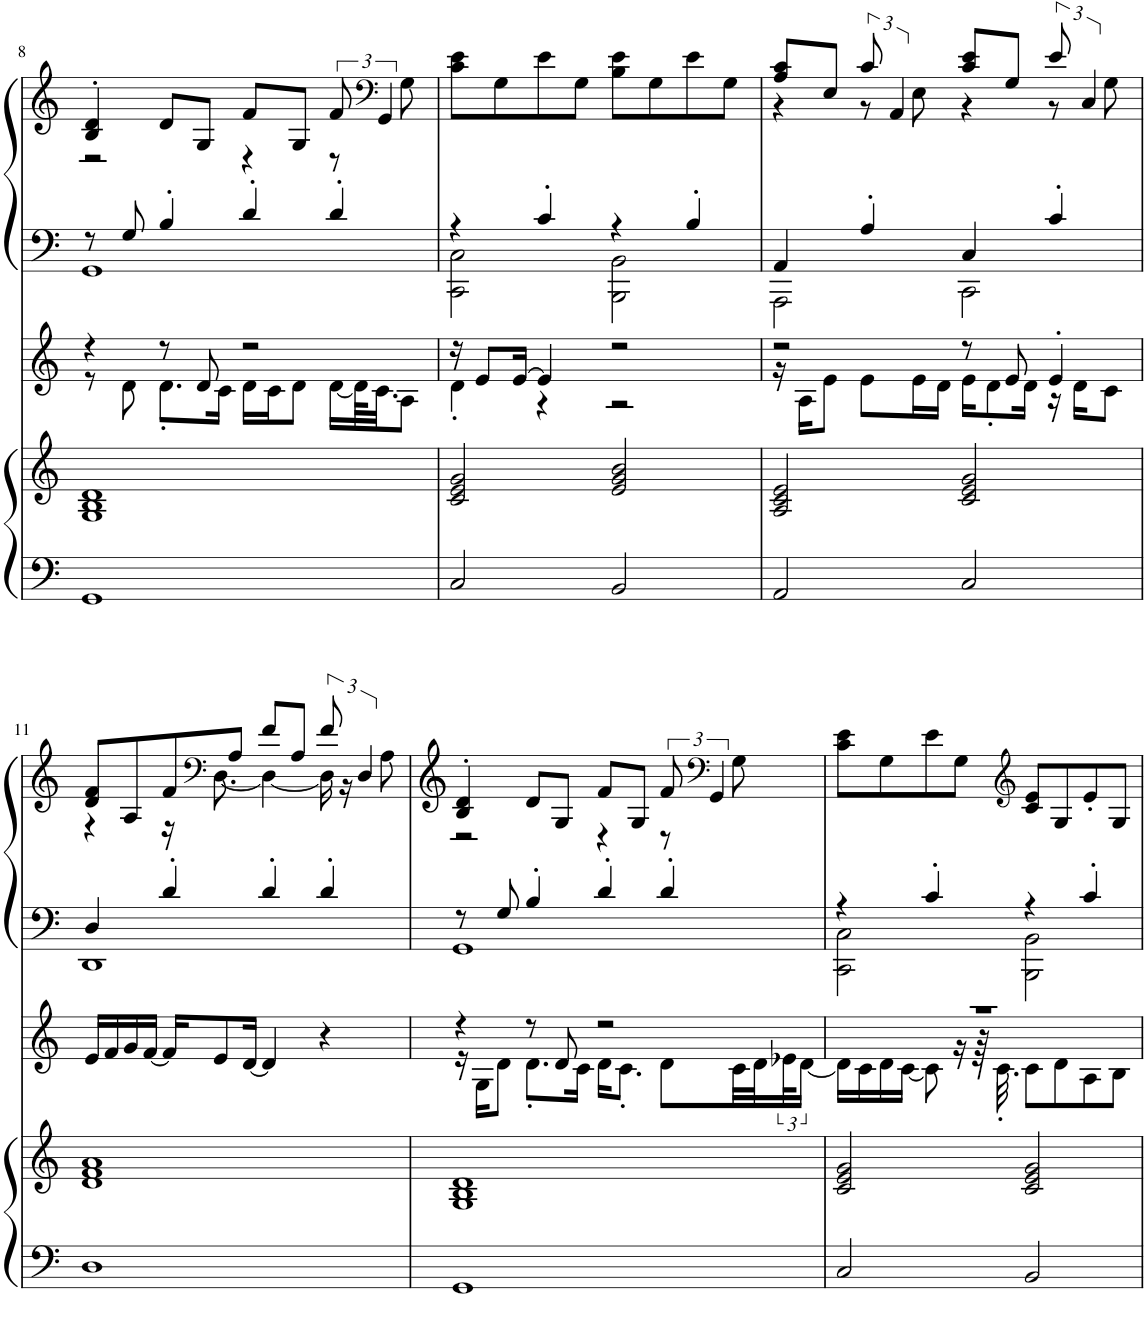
**kern	**kern	**kern	**kern	**kern
*part3	*part3	*part2	*part1	*part1
*staff5	*staff4	*staff3	*staff2	*staff1
*I"Bright Piano	*	*I"Tenor Sax	*I"Grand Piano, When I Was Your Man	*
*I'Pno	*	*I'T Sax	*I'Pno	*
!!LO:PB:g=z
*clefF4	*clefG2	*clefG2	*clefF4	*clefF4
*	*	*Trd8c14	*	*
*k[]	*k[]	*k[]	*k[]	*k[]
*M4/4	*M4/4	*M4/4	*M4/4	*M4/4
=8	=8	=8	=8	=8
*	*	*^	*^	*^
1GG	1G 1B 1d	4r	8r	8r	1GG	4B/' 4d/'	2r
.	.	.	8d\	8G/	.	.	.
.	.	8r	8.d'\L	4B'/	.	8d/L	.
.	.	8d/	.	.	.	8G/J	.
.	.	.	16c\Jk	.	.	.	.
.	.	2r	16d\LL	4d'/	.	8f/L	4r
.	.	.	16c\J	.	.	.	.
.	.	.	8d\J	.	.	8G/J	.
.	.	.	[16d\LL	4d'/	.	12f/	8r
.	.	.	64d\KL]	.	.	.	.
.	.	.	32.c\JJ	.	.	.	.
*	*	*	*	*	*	*clefF4	*
.	.	.	.	.	.	6GG/	.
.	.	.	8A\J	.	.	.	8G\
*	*	*	*	*	*	*v	*v
=9	=9	=9	=9	=9	=9	=9
2C/	2c/ 2e/ 2g/	16r	4d'\	4r	2CC\ 2C\	8c\ 8e\L
.	.	8e/L	.	.	.	.
.	.	.	.	.	.	8G\
.	.	[16e/Jk	.	.	.	.
.	.	4e/]	4r	4c'/	.	8e\
.	.	.	.	.	.	8G\J
2BB/	2e/ 2g/ 2b/	2r	2r	4r	2BBB\ 2BB\	8B\ 8e\L
.	.	.	.	.	.	8G\
.	.	.	.	4B'/	.	8e\
.	.	.	.	.	.	8G\J
=10	=10	=10	=10	=10	=10	=10
*	*	*	*	*	*	*^
2AA/	2A/ 2c/ 2e/	2r	16r	4AA/	2AAA\	8A/ 8c/L	4r
.	.	.	16A\KL	.	.	.	.
.	.	.	8e\J	.	.	8E/J	.
.	.	.	8e\L	4A'/	.	12c/	8r
.	.	.	.	.	.	6AA/	.
.	.	.	16e\L	.	.	.	8E\
.	.	.	16d\JJ	.	.	.	.
2C/	2c/ 2e/ 2g/	8r	16e\KL	4C/	2CC\	8c/ 8e/L	4r
.	.	.	8d'\	.	.	.	.
.	.	8e/	.	.	.	8G/J	.
.	.	.	16d\Jk	.	.	.	.
.	.	4e'/	16r	4c'/	.	12e/	8r
.	.	.	16d\KL	.	.	.	.
.	.	.	.	.	.	6C/	.
.	.	.	8c\J	.	.	.	8G\
*	*	*v	*v	*	*	*	*
!!LO:LB:g=z	!!
=11	=11	=11	=11	=11	=11	=11
1D	1d 1f 1a	16e/LL	4D/	1DD	8d/ 8f/L	4r
.	.	16f/	.	.	.	.
.	.	16g/	.	.	8A/	.
.	.	[16f/JJ	.	.	.	.
.	.	16f/KL]	4d'/	.	8f/	16r
*	*	*	*	*	*clefF4	*
.	.	8e/	.	.	.	[8.D\
.	.	.	.	.	8A/J	.
.	.	[16d/Jk	.	.	.	.
.	.	4d/]	4d'/	.	8f/L	4D\_
.	.	.	.	.	8A/J	.
.	.	4r	4d'/	.	12f/	16D\]
.	.	.	.	.	.	16r
.	.	.	.	.	6D/	.
.	.	.	.	.	.	8A\
=12	=12	=12	=12	=12	=12	=12
*	*	*^	*	*	*	*
1GG	1G 1B 1d	4r	16r	8r	1GG	4B/' 4d/'	2r
.	.	.	16G\KL	.	.	.	.
.	.	.	8d\J	8G/	.	.	.
.	.	8r	8.d'\L	4B'/	.	8d/L	.
.	.	8d/	.	.	.	8G/J	.
.	.	.	16c\Jk	.	.	.	.
.	.	2r	16d\KL	4d'/	.	8f/L	4r
.	.	.	8.c'\J	.	.	.	.
.	.	.	.	.	.	8G/J	.
.	.	.	8d\L	4d'/	.	12f/	8r
*	*	*	*	*	*	*clefF4	*
.	.	.	.	.	.	6GG/	.
.	.	.	32c\LL	.	.	.	8G\
.	.	.	32d\	.	.	.	.
.	.	.	48e-X\J	.	.	.	.
.	.	.	[24d\JJ	.	.	.	.
*	*	*	*	*	*	*v	*v
=13	=13	=13	=13	=13	=13	=13
2C/	2c/ 2e/ 2g/	1r	16d\LL]	4r	2CC\ 2C\	8c\ 8e\L
.	.	.	16c\	.	.	.
.	.	.	16d\	.	.	8G\
.	.	.	[16c\JJ	.	.	.
.	.	.	8c\]	4c'/	.	8e\
.	.	.	16r	.	.	8G\J
.	.	.	64r	.	.	.
.	.	.	32.c'\	.	.	.
*	*	*	*	*	*	*clefG2
2BB/	2c/ 2e/ 2g/	.	8c\L	4r	2BBB\ 2BB\	8c/ 8e/L
.	.	.	8d\	.	.	8G/
.	.	.	8A\	4c'/	.	8e'/
.	.	.	8B\J	.	.	8G/J
*	*	*v	*v	*	*	*
*	*	*	*v	*v	*
=	=	=	=	=
*-	*-	*-	*-	*-
